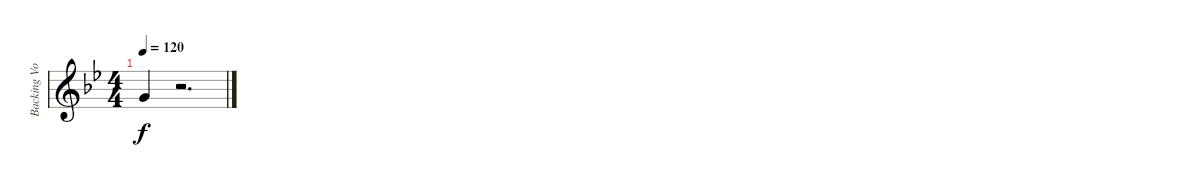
\track ("Backing Vocals" "Backing Vo") {instrument choiraahs}
\staff {score}
\tuning (E4 B3 G3 D3 A2 E2) {hide}
\ts (4 4)
\tempo 120
\clef g2
\ks gminor
3.1{t}.4{dy f} r.2{d}
